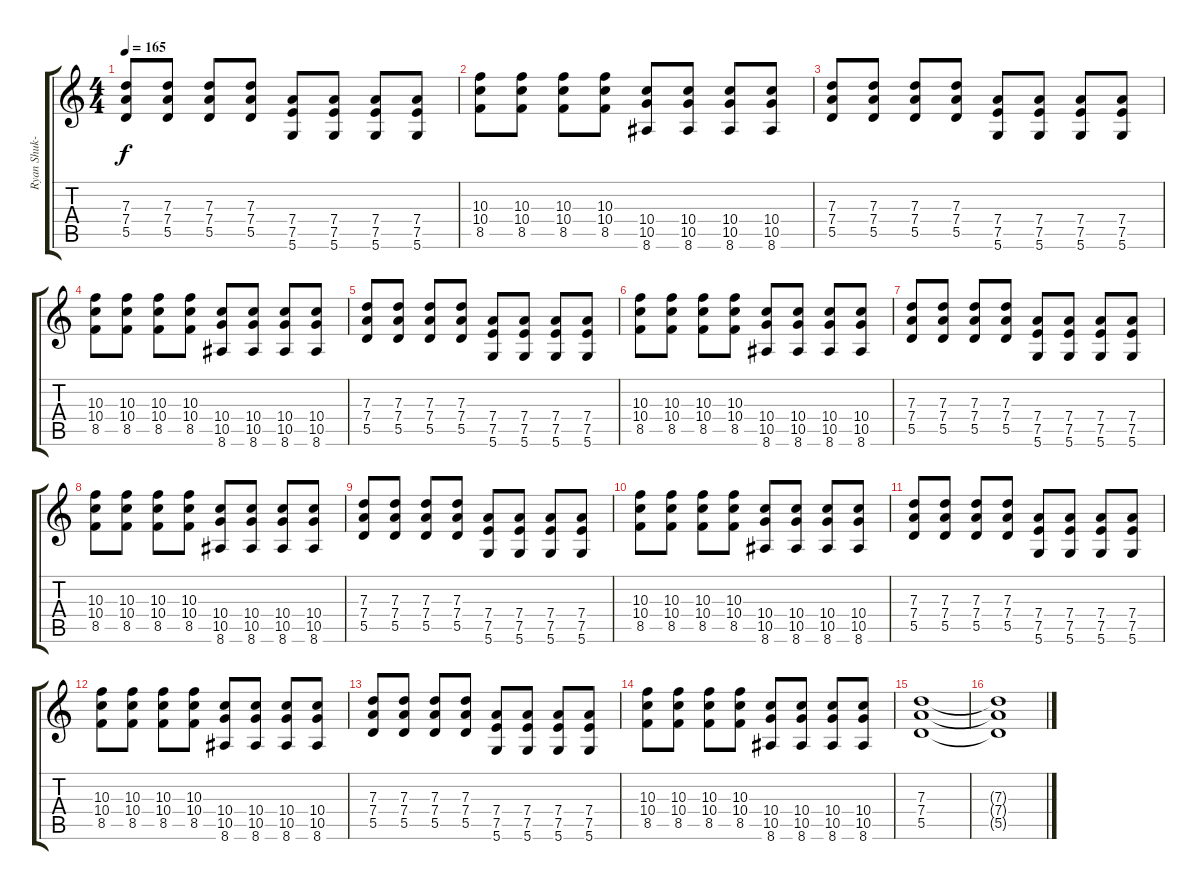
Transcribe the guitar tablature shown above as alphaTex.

\track ("Ryan Shuk-Rhythm Guitar" "Ryan Shuk-") {instrument distortionguitar}
\staff {score tabs}
\tuning (E4 B3 G3 D3 A2 D2) {hide}
\ts (4 4)
\tempo 165
\clef g2
\ks c
(7.3 7.4 5.5).8{dy f} (7.3 7.4 5.5).8 (7.3 7.4 5.5).8 (7.3 7.4 5.5).8 (7.4 7.5 5.6).8 (7.4 7.5 5.6).8 (7.4 7.5 5.6).8 (7.4 7.5 5.6).8 |
(10.3 10.4 8.5).8 (10.3 10.4 8.5).8 (10.3 10.4 8.5).8 (10.3 10.4 8.5).8 (10.4 10.5 8.6).8 (10.4 10.5 8.6).8 (10.4 10.5 8.6).8 (10.4 10.5 8.6).8 |
(7.3 7.4 5.5).8 (7.3 7.4 5.5).8 (7.3 7.4 5.5).8 (7.3 7.4 5.5).8 (7.4 7.5 5.6).8 (7.4 7.5 5.6).8 (7.4 7.5 5.6).8 (7.4 7.5 5.6).8 |
(10.3 10.4 8.5).8 (10.3 10.4 8.5).8 (10.3 10.4 8.5).8 (10.3 10.4 8.5).8 (10.4 10.5 8.6).8 (10.4 10.5 8.6).8 (10.4 10.5 8.6).8 (10.4 10.5 8.6).8 |
(7.3 7.4 5.5).8 (7.3 7.4 5.5).8 (7.3 7.4 5.5).8 (7.3 7.4 5.5).8 (7.4 7.5 5.6).8 (7.4 7.5 5.6).8 (7.4 7.5 5.6).8 (7.4 7.5 5.6).8 |
(10.3 10.4 8.5).8 (10.3 10.4 8.5).8 (10.3 10.4 8.5).8 (10.3 10.4 8.5).8 (10.4 10.5 8.6).8 (10.4 10.5 8.6).8 (10.4 10.5 8.6).8 (10.4 10.5 8.6).8 |
(7.3 7.4 5.5).8 (7.3 7.4 5.5).8 (7.3 7.4 5.5).8 (7.3 7.4 5.5).8 (7.4 7.5 5.6).8 (7.4 7.5 5.6).8 (7.4 7.5 5.6).8 (7.4 7.5 5.6).8 |
(10.3 10.4 8.5).8 (10.3 10.4 8.5).8 (10.3 10.4 8.5).8 (10.3 10.4 8.5).8 (10.4 10.5 8.6).8 (10.4 10.5 8.6).8 (10.4 10.5 8.6).8 (10.4 10.5 8.6).8 |
(7.3 7.4 5.5).8 (7.3 7.4 5.5).8 (7.3 7.4 5.5).8 (7.3 7.4 5.5).8 (7.4 7.5 5.6).8 (7.4 7.5 5.6).8 (7.4 7.5 5.6).8 (7.4 7.5 5.6).8 |
(10.3 10.4 8.5).8 (10.3 10.4 8.5).8 (10.3 10.4 8.5).8 (10.3 10.4 8.5).8 (10.4 10.5 8.6).8 (10.4 10.5 8.6).8 (10.4 10.5 8.6).8 (10.4 10.5 8.6).8 |
(7.3 7.4 5.5).8 (7.3 7.4 5.5).8 (7.3 7.4 5.5).8 (7.3 7.4 5.5).8 (7.4 7.5 5.6).8 (7.4 7.5 5.6).8 (7.4 7.5 5.6).8 (7.4 7.5 5.6).8 |
(10.3 10.4 8.5).8 (10.3 10.4 8.5).8 (10.3 10.4 8.5).8 (10.3 10.4 8.5).8 (10.4 10.5 8.6).8 (10.4 10.5 8.6).8 (10.4 10.5 8.6).8 (10.4 10.5 8.6).8 |
(7.3 7.4 5.5).8 (7.3 7.4 5.5).8 (7.3 7.4 5.5).8 (7.3 7.4 5.5).8 (7.4 7.5 5.6).8 (7.4 7.5 5.6).8 (7.4 7.5 5.6).8 (7.4 7.5 5.6).8 |
(10.3 10.4 8.5).8 (10.3 10.4 8.5).8 (10.3 10.4 8.5).8 (10.3 10.4 8.5).8 (10.4 10.5 8.6).8 (10.4 10.5 8.6).8 (10.4 10.5 8.6).8 (10.4 10.5 8.6).8 |
(7.3 7.4 5.5).1 |
(7.3{t} 7.4{t} 5.5{t}).1
